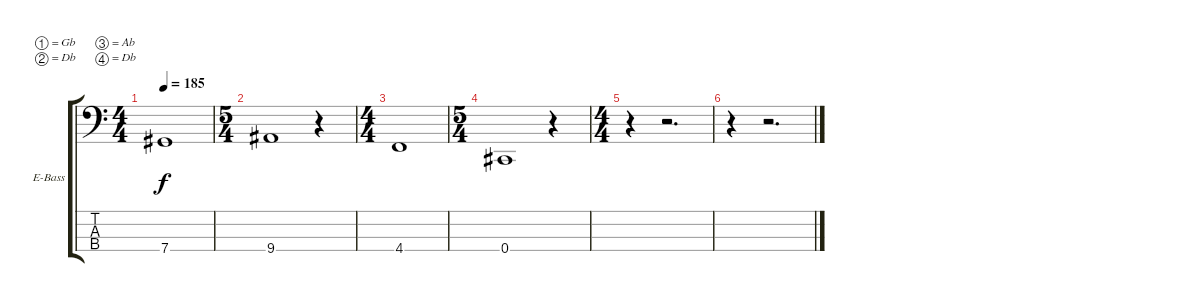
\bracketExtendMode groupsimilarinstruments
\firstSystemTrackNameOrientation horizontal
\otherSystemsTrackNameOrientation horizontal
\track ("Bass" "E-Bass") {instrument electricbassfinger}
\staff {score tabs}
\tuning (Gb2 Db2 Ab1 Db1)
\ts (4 4)
\beaming (8 2 2 2 2)
\tempo 185
\clef f4
\ks c
7.4.1{dy f} |
\ts (5 4)
\beaming (8 2 2 2 4)
9.4.1 r.4 |
\ts (4 4)
\beaming (8 2 2 2 2)
4.4.1 |
\ts (5 4)
\beaming (8 2 2 2 4)
0.4.1 r.4 |
\ts (4 4)
\beaming (8 2 2 2 2)
r.4 r.2{d} |
r.4 r.2{d}
